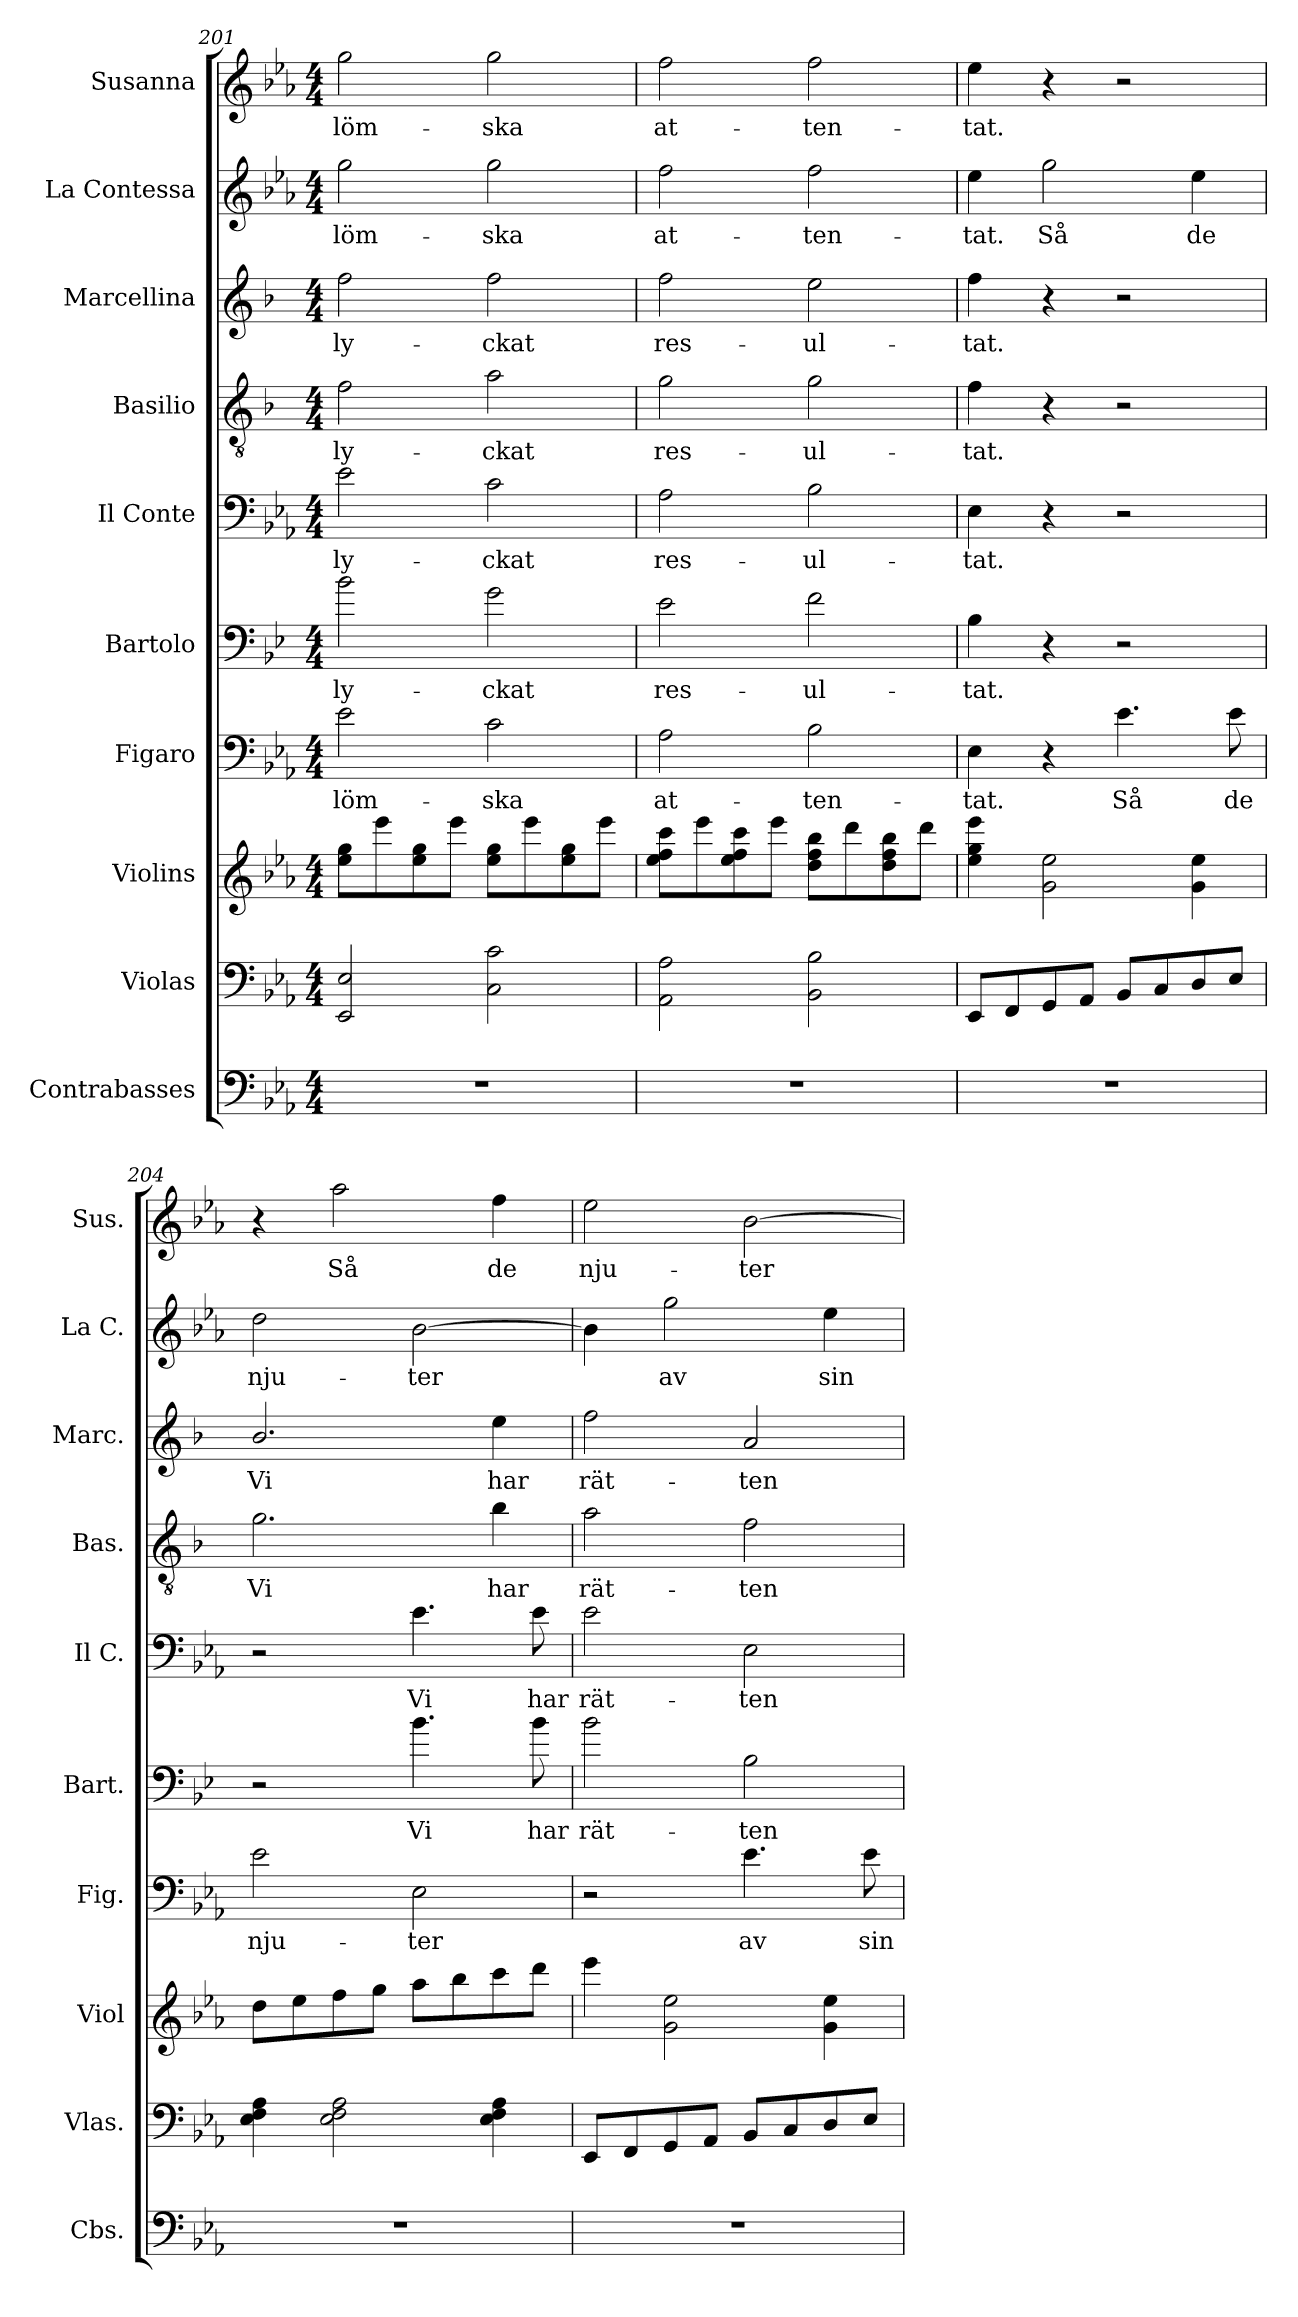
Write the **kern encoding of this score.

**kern	**kern	**kern	**kern	**text	**kern	**text	**kern	**text	**kern	**text	**kern	**text	**kern	**text	**kern	**text
*part10	*part9	*part8	*part7	*part7	*part6	*part6	*part5	*part5	*part4	*part4	*part3	*part3	*part2	*part2	*part1	*part1
*staff10	*staff9	*staff8	*staff7	*staff7	*staff6	*staff6	*staff5	*staff5	*staff4	*staff4	*staff3	*staff3	*staff2	*staff2	*staff1	*staff1
*I"Contrabasses	*I"Violas	*I"Violins	*I"Figaro	*	*I"Bartolo	*	*I"Il Conte	*	*I"Basilio	*	*I"Marcellina	*	*I"La Contessa	*	*I"Susanna	*
*I'Cbs.	*I'Vlas.	*I'Viol	*I'Fig.	*	*I'Bart.	*	*I'Il C.	*	*I'Bas.	*	*I'Marc.	*	*I'La C.	*	*I'Sus.	*
!!LO:PB:g=z
*clefF4	*clefF4	*clefG2	*clefF4	*	*clefF4	*	*clefF4	*	*clefGv2	*	*clefG2	*	*clefG2	*	*clefG2	*
*ITrd7c12	*	*	*	*	*ITrd4c7	*	*	*	*ITrd1c2	*	*ITrd1c2	*	*	*	*	*
*k[b-e-a-]	*k[b-e-a-]	*k[b-e-a-]	*k[b-e-a-]	*	*k[b-e-a-]	*	*k[b-e-a-]	*	*k[b-e-a-]	*	*k[b-e-a-]	*	*k[b-e-a-]	*	*k[b-e-a-]	*
*M4/4	*M4/4	*M4/4	*M4/4	*	*M4/4	*	*M4/4	*	*M4/4	*	*M4/4	*	*M4/4	*	*M4/4	*
=201	=201	=201	=201	=201	=201	=201	=201	=201	=201	=201	=201	=201	=201	=201	=201	=201
!	!	!	!	!LO:LY:b	!	!LO:LY:b	!	!LO:LY:b	!	!LO:LY:b	!	!LO:LY:b	!	!LO:LY:b	!	!LO:LY:b
1r	2EE-/ 2E-/	8ee-\ 8gg\L	2e-\	löm-	2e-\	ly-	2e-\	ly-	2e-\	ly-	2ee-\	ly-	2gg\	löm-	2gg\	löm-
.	.	8eee-\	.	.	.	.	.	.	.	.	.	.	.	.	.	.
.	.	8ee-\ 8gg\	.	.	.	.	.	.	.	.	.	.	.	.	.	.
.	.	8eee-\J	.	.	.	.	.	.	.	.	.	.	.	.	.	.
!	!	!	!	!LO:LY:b	!	!LO:LY:b	!	!LO:LY:b	!	!LO:LY:b	!	!LO:LY:b	!	!LO:LY:b	!	!LO:LY:b
.	2C\ 2c\	8ee-\ 8gg\L	2c\	-ska	2c\	-ckat	2c\	-ckat	2g\	-ckat	2ee-\	-ckat	2gg\	-ska	2gg\	-ska
.	.	8eee-\	.	.	.	.	.	.	.	.	.	.	.	.	.	.
.	.	8ee-\ 8gg\	.	.	.	.	.	.	.	.	.	.	.	.	.	.
.	.	8eee-\J	.	.	.	.	.	.	.	.	.	.	.	.	.	.
=202	=202	=202	=202	=202	=202	=202	=202	=202	=202	=202	=202	=202	=202	=202	=202	=202
!	!	!	!	!LO:LY:b	!	!LO:LY:b	!	!LO:LY:b	!	!LO:LY:b	!	!LO:LY:b	!	!LO:LY:b	!	!LO:LY:b
1r	2AA-\ 2A-\	8ee-\ 8ff\ 8ccc\L	2A-\	at-	2A-\	res-	2A-\	res-	2f\	res-	2ee-\	res-	2ff\	at-	2ff\	at-
.	.	8eee-\	.	.	.	.	.	.	.	.	.	.	.	.	.	.
.	.	8ee-\ 8ff\ 8ccc\	.	.	.	.	.	.	.	.	.	.	.	.	.	.
.	.	8eee-\J	.	.	.	.	.	.	.	.	.	.	.	.	.	.
!	!	!	!	!LO:LY:b	!	!LO:LY:b	!	!LO:LY:b	!	!LO:LY:b	!	!LO:LY:b	!	!LO:LY:b	!	!LO:LY:b
.	2BB-\ 2B-\	8dd\ 8ff\ 8bb-\L	2B-\	-ten-	2B-\	-ul-	2B-\	-ul-	2f\	-ul-	2dd\	-ul-	2ff\	-ten-	2ff\	-ten-
.	.	8ddd\	.	.	.	.	.	.	.	.	.	.	.	.	.	.
.	.	8dd\ 8ff\ 8bb-\	.	.	.	.	.	.	.	.	.	.	.	.	.	.
.	.	8ddd\J	.	.	.	.	.	.	.	.	.	.	.	.	.	.
=203	=203	=203	=203	=203	=203	=203	=203	=203	=203	=203	=203	=203	=203	=203	=203	=203
!	!	!	!	!LO:LY:b	!	!LO:LY:b	!	!LO:LY:b	!	!LO:LY:b	!	!LO:LY:b	!	!LO:LY:b	!	!LO:LY:b
1r	8EE-/L	4ee-\ 4gg\ 4eee-\	4E-\	-tat.	4E-\	-tat.	4E-\	-tat.	4e-\	-tat.	4ee-\	-tat.	4ee-\	-tat.	4ee-\	-tat.
.	8FF/	.	.	.	.	.	.	.	.	.	.	.	.	.	.	.
!	!	!	!	!	!	!	!	!	!	!	!	!	!	!LO:LY:b	!	!
.	8GG/	2g\ 2ee-\	4r	.	4r	.	4r	.	4r	.	4r	.	2gg\	Så	4r	.
.	8AA-/J	.	.	.	.	.	.	.	.	.	.	.	.	.	.	.
!	!	!	!	!LO:LY:b	!	!	!	!	!	!	!	!	!	!	!	!
.	8BB-/L	.	4.e-\	Så	2r	.	2r	.	2r	.	2r	.	.	.	2r	.
.	8C/	.	.	.	.	.	.	.	.	.	.	.	.	.	.	.
!	!	!	!	!	!	!	!	!	!	!	!	!	!	!LO:LY:b	!	!
.	8D/	4g\ 4ee-\	.	.	.	.	.	.	.	.	.	.	4ee-\	de	.	.
!	!	!	!	!LO:LY:b	!	!	!	!	!	!	!	!	!	!	!	!
.	8E-/J	.	8e-\	de	.	.	.	.	.	.	.	.	.	.	.	.
=204	=204	=204	=204	=204	=204	=204	=204	=204	=204	=204	=204	=204	=204	=204	=204	=204
!	!	!	!	!LO:LY:b	!	!	!	!	!	!LO:LY:b	!	!LO:LY:b	!	!LO:LY:b	!	!
1r	4E-\ 4F\ 4A-\	8dd\L	2e-\	nju-	2r	.	2r	.	2.f\	Vi	2.a-/	Vi	2dd\	nju-	4r	.
.	.	8ee-\	.	.	.	.	.	.	.	.	.	.	.	.	.	.
!	!	!	!	!	!	!	!	!	!	!	!	!	!	!	!	!LO:LY:b
.	2E-\ 2F\ 2A-\	8ff\	.	.	.	.	.	.	.	.	.	.	.	.	2aa-\	Så
.	.	8gg\J	.	.	.	.	.	.	.	.	.	.	.	.	.	.
!	!	!	!	!LO:LY:b	!	!LO:LY:b	!	!LO:LY:b	!	!	!	!	!	!LO:LY:b	!	!
.	.	8aa-\L	2E-\	-ter	4.e-\	Vi	4.e-\	Vi	.	.	.	.	[2b-\	-ter	.	.
.	.	8bb-\	.	.	.	.	.	.	.	.	.	.	.	.	.	.
!	!	!	!	!	!	!	!	!	!	!LO:LY:b	!	!LO:LY:b	!	!	!	!LO:LY:b
.	4E-\ 4F\ 4A-\	8ccc\	.	.	.	.	.	.	4a-\	har	4dd\	har	.	.	4ff\	de
!	!	!	!	!	!	!LO:LY:b	!	!LO:LY:b	!	!	!	!	!	!	!	!
.	.	8ddd\J	.	.	8e-\	har	8e-\	har	.	.	.	.	.	.	.	.
!!LO:PB:g=z
=205	=205	=205	=205	=205	=205	=205	=205	=205	=205	=205	=205	=205	=205	=205	=205	=205
!	!	!	!	!	!	!LO:LY:b	!	!LO:LY:b	!	!LO:LY:b	!	!LO:LY:b	!	!	!	!LO:LY:b
1r	8EE-/L	4eee-\	2r	.	2e-\	rät-	2e-\	rät-	2g\	rät-	2ee-\	rät-	4b-\]	.	2ee-\	nju-
.	8FF/	.	.	.	.	.	.	.	.	.	.	.	.	.	.	.
!	!	!	!	!	!	!	!	!	!	!	!	!	!	!LO:LY:b	!	!
.	8GG/	2g\ 2ee-\	.	.	.	.	.	.	.	.	.	.	2gg\	av	.	.
.	8AA-/J	.	.	.	.	.	.	.	.	.	.	.	.	.	.	.
!	!	!	!	!LO:LY:b	!	!LO:LY:b	!	!LO:LY:b	!	!LO:LY:b	!	!LO:LY:b	!	!	!	!LO:LY:b
.	8BB-/L	.	4.e-\	av	2E-\	-ten	2E-\	-ten	2e-\	-ten	2g/	-ten	.	.	[2b-\	-ter
.	8C/	.	.	.	.	.	.	.	.	.	.	.	.	.	.	.
!	!	!	!	!	!	!	!	!	!	!	!	!	!	!LO:LY:b	!	!
.	8D/	4g\ 4ee-\	.	.	.	.	.	.	.	.	.	.	4ee-\	sin	.	.
!	!	!	!	!LO:LY:b	!	!	!	!	!	!	!	!	!	!	!	!
.	8E-/J	.	8e-\	sin	.	.	.	.	.	.	.	.	.	.	.	.
=	=	=	=	=	=	=	=	=	=	=	=	=	=	=	=	=
*-	*-	*-	*-	*-	*-	*-	*-	*-	*-	*-	*-	*-	*-	*-	*-	*-
